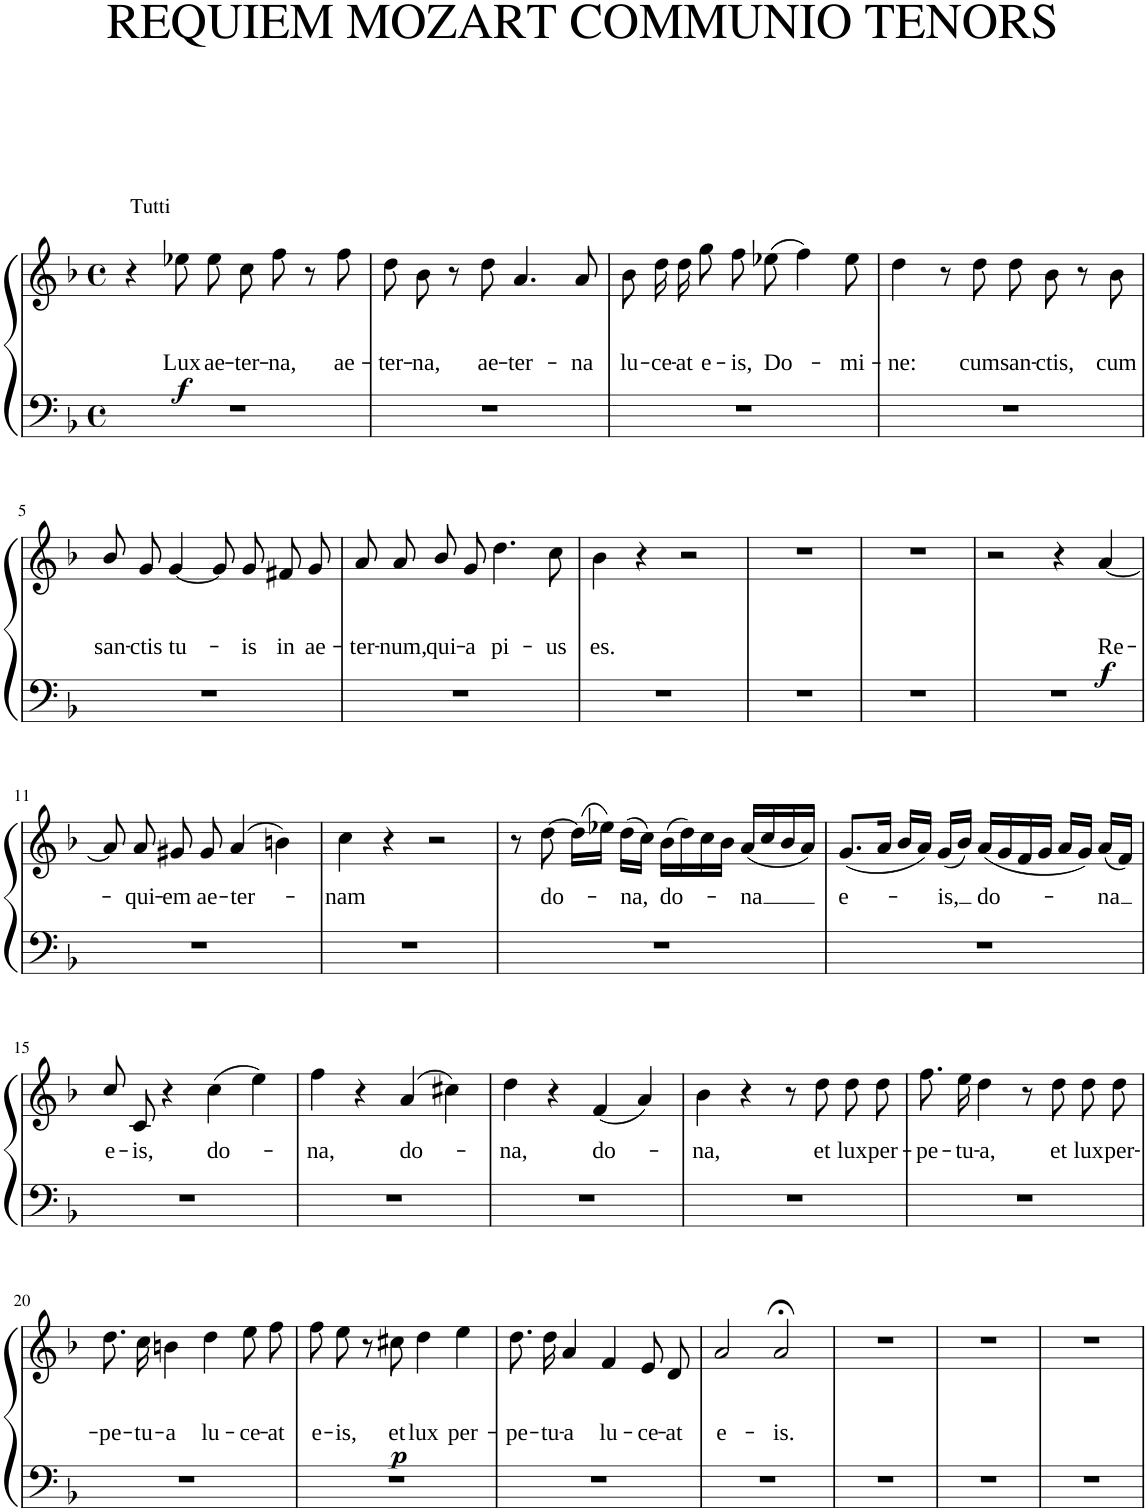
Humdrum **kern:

**kern	**kern	**text	**dynam
*part1	*part1	*part1	*part1
*staff2	*staff1	*staff1	*staff1/2
*I"Piano	*	*	*
*I'Pno.	*	*	*
*clefF4	*clefG2	*	*
*k[b-]	*k[b-]	*	*
*M4/4	*M4/4	*	*
*met(c)	*met(c)	*	*
=1	=1	=1	=1
1r	4r	.	.
!	!LO:TX:a:t=Tutti	!	!
!	!	!LO:LY:b	!LO:DY:b
.	8ee-X\	Lux	f
!	!	!LO:LY:b	!
.	8ee-\	ae-	.
!	!	!LO:LY:b	!
.	8cc\	-ter-	.
!	!	!LO:LY:b	!
.	8ff\	-na,	.
.	8r	.	.
!	!	!LO:LY:b	!
.	8ff\	ae-	.
=2	=2	=2	=2
!	!	!LO:LY:b	!
1r	8dd\	-ter-	.
!	!	!LO:LY:b	!
.	8b-\	-na,	.
.	8r	.	.
!	!	!LO:LY:b	!
.	8dd\	ae-	.
!	!	!LO:LY:b	!
.	4.a/	-ter-	.
!	!	!LO:LY:b	!
.	8a/	-na	.
=3	=3	=3	=3
!	!	!LO:LY:b	!
1r	8b-\	lu-	.
!	!	!LO:LY:b	!
.	16dd\	-ce-	.
!	!	!LO:LY:b	!
.	16dd\	-at	.
!	!	!LO:LY:b	!
.	8gg\	e-	.
!	!	!LO:LY:b	!
.	8ff\	-is,	.
!	!	!LO:LY:b	!
.	(8ee-X\	Do-	.
.	4ff\)	.	.
!	!	!LO:LY:b	!
.	8ee-\	-mi-	.
=4	=4	=4	=4
!	!	!LO:LY:b	!
1r	4dd\	-ne:	.
.	8r	.	.
!	!	!LO:LY:b	!
.	8dd\	cum	.
!	!	!LO:LY:b	!
.	8dd\	san-	.
!	!	!LO:LY:b	!
.	8b-\	-ctis,	.
.	8r	.	.
!	!	!LO:LY:b	!
.	8b-\	cum	.
!!LO:LB:g=z
=5	=5	=5	=5
!	!	!LO:LY:b	!
1r	8b-/	san-	.
!	!	!LO:LY:b	!
.	8g/	-ctis	.
!	!	!LO:LY:b	!
.	[4g/	tu-	.
.	8g/]	.	.
!	!	!LO:LY:b	!
.	8g/	-is	.
!	!	!LO:LY:b	!
.	8f#X/	in	.
!	!	!LO:LY:b	!
.	8g/	ae-	.
=6	=6	=6	=6
!	!	!LO:LY:b	!
1r	8a/	-ter-	.
!	!	!LO:LY:b	!
.	8a/	-num,	.
!	!	!LO:LY:b	!
.	8b-/	qui-	.
!	!	!LO:LY:b	!
.	8g/	-a	.
!	!	!LO:LY:b	!
.	4.dd\	pi-	.
!	!	!LO:LY:b	!
.	8cc\	-us	.
=7	=7	=7	=7
!	!	!LO:LY:b	!
1r	4b-\	es.	.
.	4r	.	.
.	2r	.	.
=8	=8	=8	=8
1r	1r	.	.
=9	=9	=9	=9
1r	1r	.	.
=10	=10	=10	=10
1r	2r	.	.
.	4r	.	.
!	!	!LO:LY:b	!LO:DY:b
.	[4a/	Re-	f
!!LO:LB:g=z
=11	=11	=11	=11
1r	8a/]	.	.
!	!	!LO:LY:b	!
.	8a/	-qui-	.
!	!	!LO:LY:b	!
.	8g#X/	-em	.
!	!	!LO:LY:b	!
.	8g#/	ae-	.
!	!	!LO:LY:b	!
.	(4a/	-ter-	.
.	4bn\)	.	.
=12	=12	=12	=12
!	!	!LO:LY:b	!
1r	4cc\	-nam	.
.	4r	.	.
.	2r	.	.
=13	=13	=13	=13
1r	8r	.	.
!	!	!LO:LY:b	!
.	[8dd\	do-	.
.	(16dd\LL]	.	.
.	16ee-X\JJ)	.	.
!	!	!LO:LY:b	!
.	(16dd\LL	-na,	.
.	16cc\JJ)	.	.
!	!	!LO:LY:b	!
.	(16b-\LL	do-	.
.	16dd\)	.	.
.	16cc\	.	.
.	16b-\JJ	.	.
!	!	!LO:LY:b	!
.	(16a/LL	-na	.
.	16cc/	.	.
.	16b-/	.	.
.	16a/JJ)	.	.
=14	=14	=14	=14
!	!	!LO:LY:b	!
1r	(8.g/L	e-	.
.	16a/Jk	.	.
.	16b-/LL	.	.
.	16a/JJ)	.	.
!	!	!LO:LY:b	!
.	(16g/LL	-is,	.
.	16b-/JJ)	.	.
!	!	!LO:LY:b	!
.	(16a/LL	do-	.
.	16g/	.	.
.	16f/	.	.
.	16g/JJ	.	.
.	16a/LL	.	.
.	16g/JJ)	.	.
!	!	!LO:LY:b	!
.	(16a/LL	-na	.
.	16f/JJ)	.	.
!!LO:LB:g=z
=15	=15	=15	=15
!	!	!LO:LY:b	!
1r	8cc/	e-	.
!	!	!LO:LY:b	!
.	8c/	-is,	.
.	4r	.	.
!	!	!LO:LY:b	!
.	(4cc\	do-	.
.	4ee\)	.	.
=16	=16	=16	=16
!	!	!LO:LY:b	!
1r	4ff\	-na,	.
.	4r	.	.
!	!	!LO:LY:b	!
.	(4a/	do-	.
.	4cc#X\)	.	.
=17	=17	=17	=17
!	!	!LO:LY:b	!
1r	4dd\	-na,	.
.	4r	.	.
!	!	!LO:LY:b	!
.	(4f/	do-	.
.	4a/)	.	.
=18	=18	=18	=18
!	!	!LO:LY:b	!
1r	4b-\	-na,	.
.	4r	.	.
.	8r	.	.
!	!	!LO:LY:b	!
.	8dd\	et	.
!	!	!LO:LY:b	!
.	8dd\	lux	.
!	!	!LO:LY:b	!
.	8dd\	per-	.
=19	=19	=19	=19
!	!	!LO:LY:b	!
1r	8.ff\	-pe-	.
!	!	!LO:LY:b	!
.	16ee\	-tu-	.
!	!	!LO:LY:b	!
.	4dd\	-a,	.
.	8r	.	.
!	!	!LO:LY:b	!
.	8dd\	et	.
!	!	!LO:LY:b	!
.	8dd\	lux	.
!	!	!LO:LY:b	!
.	8dd\	per-	.
!!LO:LB:g=z
=20	=20	=20	=20
!	!	!LO:LY:b	!
1r	8.dd\	-pe-	.
!	!	!LO:LY:b	!
.	16cc\	-tu-	.
!	!	!LO:LY:b	!
.	4bn\	-a	.
!	!	!LO:LY:b	!
.	4dd\	lu-	.
!	!	!LO:LY:b	!
.	8ee\	-ce-	.
!	!	!LO:LY:b	!
.	8ff\	-at	.
=21	=21	=21	=21
!	!	!LO:LY:b	!
1r	8ff\	e-	.
!	!	!LO:LY:b	!
.	8ee\	-is,	.
.	8r	.	.
!	!	!LO:LY:b	!LO:DY:b
.	8cc#X\	et	p
!	!	!LO:LY:b	!
.	4dd\	lux	.
!	!	!LO:LY:b	!
.	4ee\	per-	.
=22	=22	=22	=22
!	!	!LO:LY:b	!
1r	8.dd\	-pe-	.
!	!	!LO:LY:b	!
.	16dd\	-tu-	.
!	!	!LO:LY:b	!
.	4a/	-a	.
!	!	!LO:LY:b	!
.	4f/	lu-	.
!	!	!LO:LY:b	!
.	8e/	-ce-	.
!	!	!LO:LY:b	!
.	8d/	-at	.
=23	=23	=23	=23
!	!	!LO:LY:b	!
1r	2a/	e-	.
!	!	!LO:LY:b	!
.	2a;</	-is.	.
=24	=24	=24	=24
1r	1r	.	.
=25	=25	=25	=25
1r	1r	.	.
=26	=26	=26	=26
1r	1r	.	.
=	=	=	=
*-	*-	*-	*-
